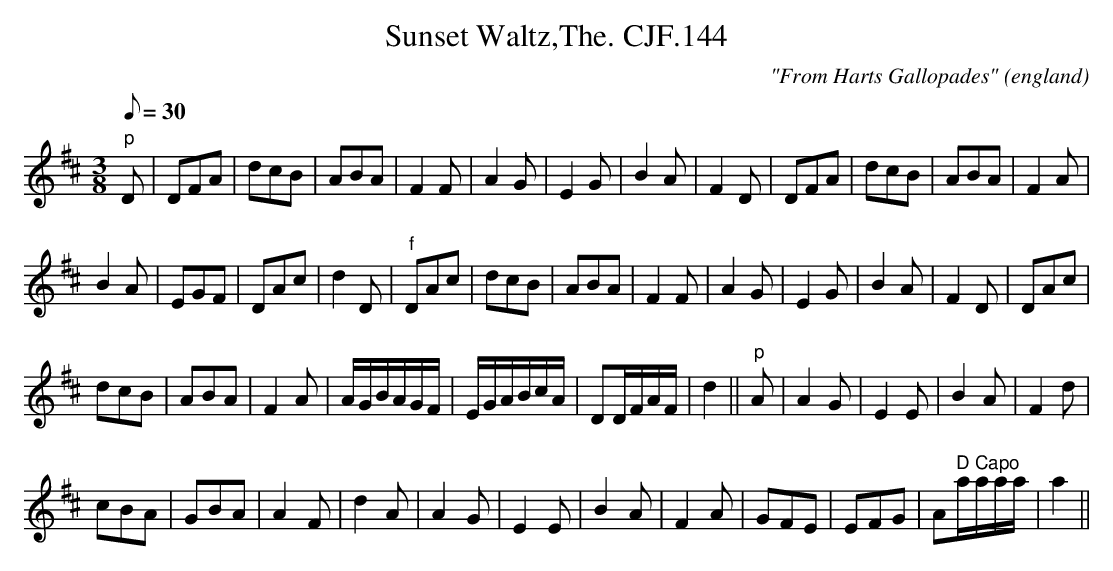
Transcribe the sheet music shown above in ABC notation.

X:1
T:Sunset Waltz,The. CJF.144
O:england
M:3/8
L:1/8
Q:30
C:"From Harts Gallopades"
K:D
"p"D|DFA|dcB|ABA|F2F|A2G|E2G|B2A|F2D|DFA|dcB|ABA|F2A|
B2A|EGF|DAc|d2D|"f"DAc|dcB|ABA|F2F|A2G|E2G|B2A|F2D|DAc|
dcB|ABA|F2A|A/G/B/A/G/F/|E/G/A/B/c/A/|\
DD/F/A/F/|d2h||"p"A|A2G|E2E|B2A|F2d|
cBA|GBA|A2F|d2A|A2G|E2E|B2A|F2A|GFE|EFG|A" D Capo"a/a/a/a/|a2||
